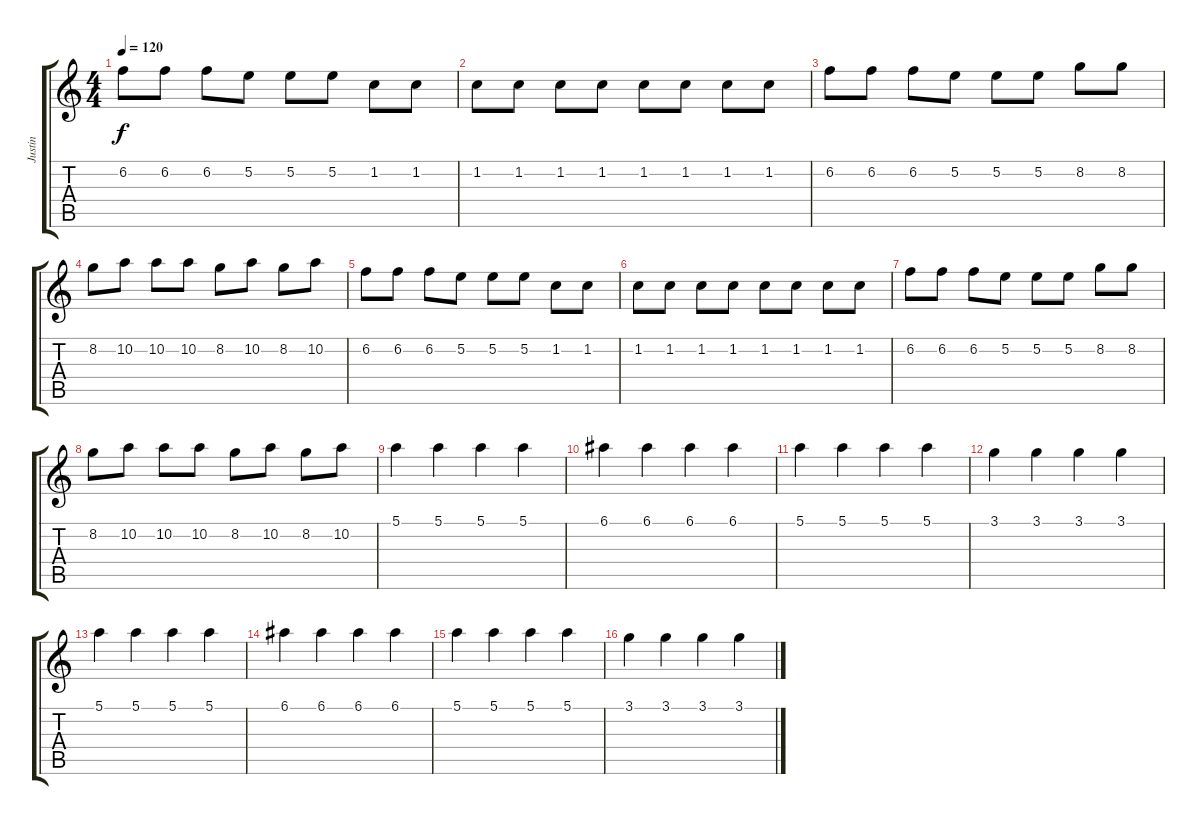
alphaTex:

\track ("Justin" "Justin") {instrument overdrivenguitar}
\staff {score tabs}
\tuning (E4 B3 G3 D3 A2 E2) {hide}
\ts (4 4)
\tempo 120
\clef g2
\ks c
6.2.8{dy f} 6.2.8 6.2.8 5.2.8 5.2.8 5.2.8 1.2.8 1.2.8 |
1.2.8 1.2.8 1.2.8 1.2.8 1.2.8 1.2.8 1.2.8 1.2.8 |
6.2.8 6.2.8 6.2.8 5.2.8 5.2.8 5.2.8 8.2.8 8.2.8 |
8.2.8 10.2.8 10.2.8 10.2.8 8.2.8 10.2.8 8.2.8 10.2.8 |
6.2.8 6.2.8 6.2.8 5.2.8 5.2.8 5.2.8 1.2.8 1.2.8 |
1.2.8 1.2.8 1.2.8 1.2.8 1.2.8 1.2.8 1.2.8 1.2.8 |
6.2.8 6.2.8 6.2.8 5.2.8 5.2.8 5.2.8 8.2.8 8.2.8 |
8.2.8 10.2.8 10.2.8 10.2.8 8.2.8 10.2.8 8.2.8 10.2.8 |
5.1.4 5.1.4 5.1.4 5.1.4 |
6.1.4 6.1.4 6.1.4 6.1.4 |
5.1.4 5.1.4 5.1.4 5.1.4 |
3.1.4 3.1.4 3.1.4 3.1.4 |
5.1.4 5.1.4 5.1.4 5.1.4 |
6.1.4 6.1.4 6.1.4 6.1.4 |
5.1.4 5.1.4 5.1.4 5.1.4 |
3.1.4 3.1.4 3.1.4 3.1.4
